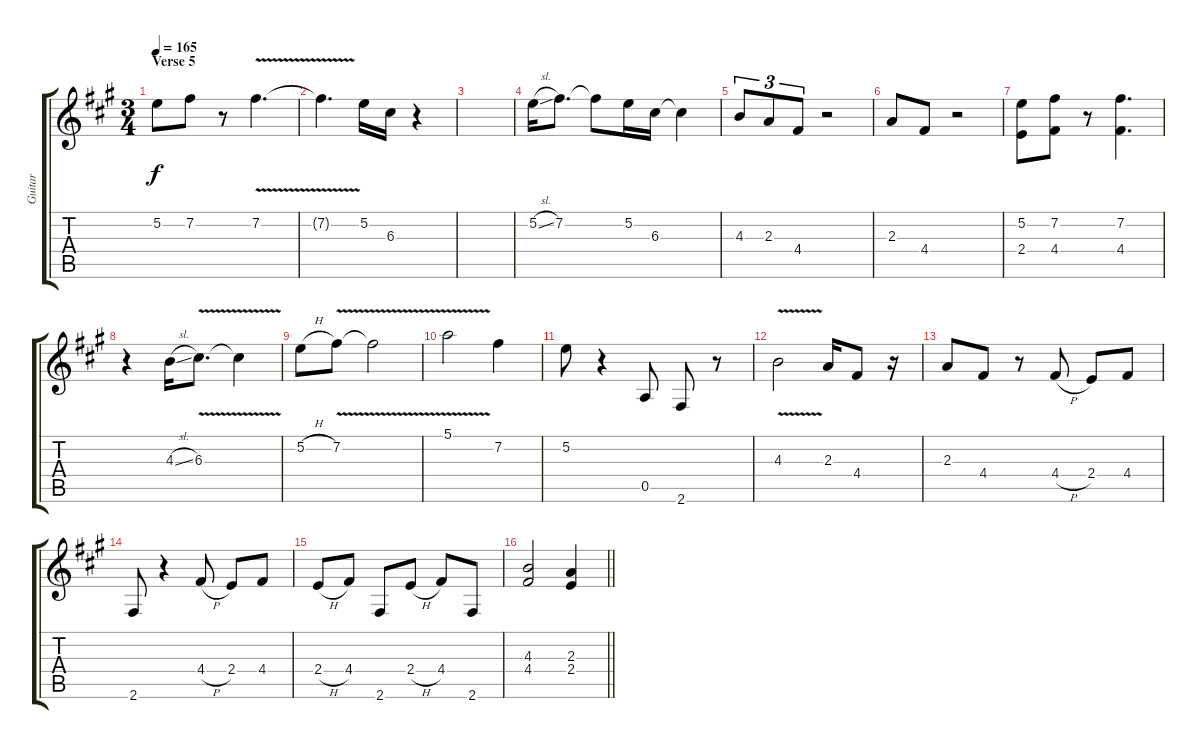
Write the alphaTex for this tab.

\track ("Guitar" "Guitar") {instrument overdrivenguitar}
\staff {score tabs}
\tuning (E4 B3 G3 D3 A2 E2) {hide}
\ts (3 4)
\section ("" "Verse 5")
\tempo 165
\clef g2
\ks a
5.2.8{dy f} 7.2.8 r.8 7.2{v}.4{d} |
7.2{t}.4{d} 5.2.16 6.3.16 r.4 |
|
5.2{sl}.16 7.2.8{d} 7.2{t}.8 5.2.16 6.3.16 6.3{t}.4 |
4.3.8{tu (3 2)} 2.3.8{tu (3 2)} 4.4.8{tu (3 2)} r.2 |
2.3.8 4.4.8 r.2 |
(5.2 2.4).8 (7.2 4.4).8 r.8 (7.2 4.4).4{d} |
r.4 4.3{sl}.16 6.3{v}.8{d} 6.3{t}.4 |
5.2{h}.8 7.2{v}.8 7.2{t}.2 |
5.1{v}.2 7.2.4 |
5.2.8 r.4 0.5.8 2.6.8 r.8 |
4.3{v}.2 2.3.16 4.4.8 r.16 |
2.3.8 4.4.8 r.8 4.4{h}.8 2.4.8 4.4.8 |
2.6.8 r.4 4.4{h}.8 2.4.8 4.4.8 |
2.4{h}.8 4.4.8 2.6.8 2.4{h}.8 4.4.8 2.6.8 |
\barLineRight lightlight
(4.3 4.4).2 (2.3 2.4).4
